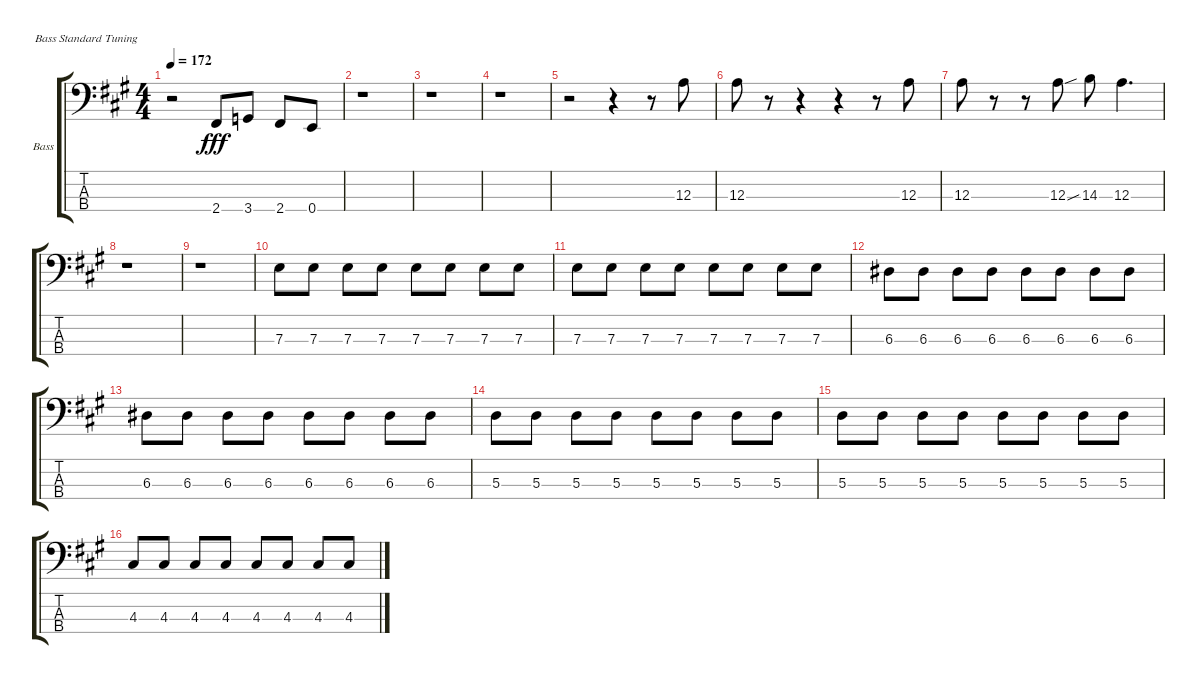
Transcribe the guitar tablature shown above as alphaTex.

\defaultSystemsLayout 4
\bracketExtendMode groupsimilarinstruments
\firstSystemTrackNameOrientation horizontal
\otherSystemsTrackNameOrientation horizontal
\track ("Nate Mendel" "Bass") {instrument electricbassfinger}
\staff {score tabs}
\tuning (G2 D2 A1 E1)
\ts (4 4)
\tempo 172
\clef f4
\scale
0.333333
\ks a
r.2{dy fff} 2.4.8 3.4.8 2.4.8 0.4.8 |
\scale
0.333333 r.1 |
\scale
0.333333 r.1 |
\scale
0.333333 r.1 |
\scale
0.333333 r.2 r.4 r.8 12.3.8 |
\scale
0.333333 12.3.8 r.8 r.4 r.4 r.8 12.3.8 |
\scale
0.322917 12.3.8 r.8 r.8 12.3{sou}.8 14.3.8 12.3.4{d} |
\scale
0.322917 r.1 |
\scale
0.354167 r.1 |
7.3.8 7.3.8 7.3.8 7.3.8 7.3.8 7.3.8 7.3.8 7.3.8 |
7.3.8 7.3.8 7.3.8 7.3.8 7.3.8 7.3.8 7.3.8 7.3.8 |
6.3.8 6.3.8 6.3.8 6.3.8 6.3.8 6.3.8 6.3.8 6.3.8 |
6.3.8 6.3.8 6.3.8 6.3.8 6.3.8 6.3.8 6.3.8 6.3.8 |
5.3.8 5.3.8 5.3.8 5.3.8 5.3.8 5.3.8 5.3.8 5.3.8 |
5.3.8 5.3.8 5.3.8 5.3.8 5.3.8 5.3.8 5.3.8 5.3.8 |
4.3.8 4.3.8 4.3.8 4.3.8 4.3.8 4.3.8 4.3.8 4.3.8
